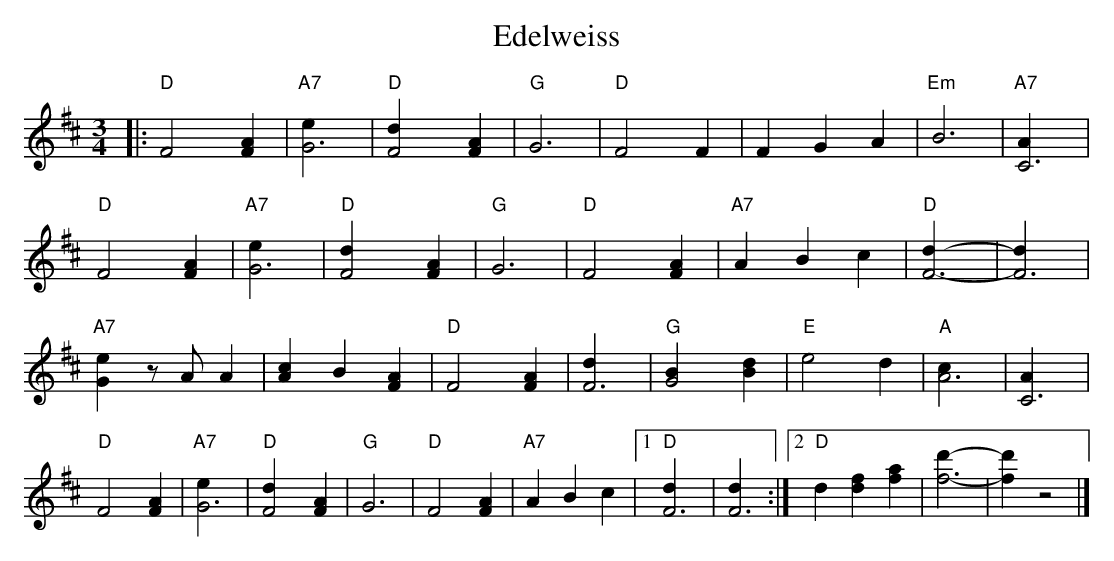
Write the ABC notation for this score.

X:1
T:Edelweiss
M:3/4
L:1/4
K:D
|: "D"F2[FA] | "A7"[G3e] | "D"[F2d][FA] | "G"G3 |\
   "D"F2F    |     FGA   | "Em"B3       | "A7"[C3A] |
   "D"F2[FA] | "A7"[G3e] | "D"[F2d][FA] | "G"G3 |\
   "D"F2[FA] | "A7"ABc   | "D"[F3d]-|[F3d] |
  "A7"[Ge] z/A/ A | [Ac]B[FA] | "D"F2[FA] | [F3d] |\
   "G"[G2B][Bd] | "E"e2d | "A"[A3c] | [C3A] |
   "D"F2[FA] | "A7"[G3e] | "D"[F2d][FA] | "G"G3 |\
   "D"F2[FA] | "A7"ABc \
 |1 "D"[F3d] | [F3d] :|2 "D"d[df][fa] | [f3d']-|[fd'] z2 |]
